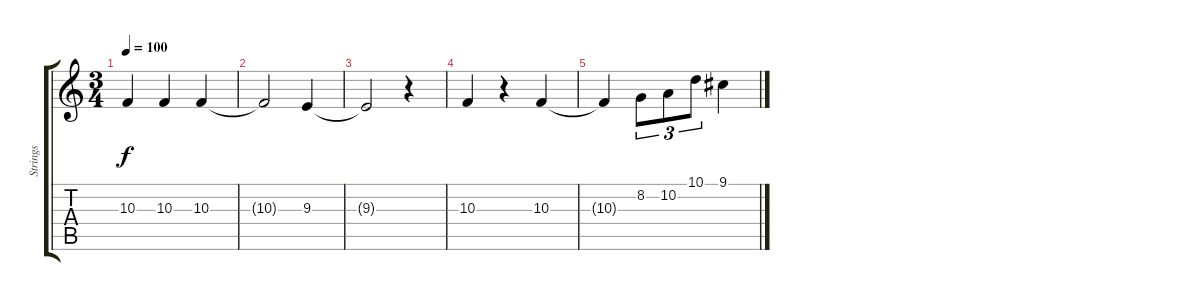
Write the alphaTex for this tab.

\track ("Strings" "Strings") {instrument stringensemble1}
\staff {score tabs}
\tuning (E4 B3 G3 D3 A2 E2) {hide}
\ts (3 4)
\tempo 100
\clef g2
\ks c
10.3.4{dy f} 10.3.4 10.3.4 |
10.3{t}.2 9.3.4 |
9.3{t}.2 r.4 |
10.3.4 r.4 10.3.4 |
10.3{t}.4 8.2.8{tu (3 2)} 10.2.8{tu (3 2)} 10.1.8{tu (3 2)} 9.1.4
